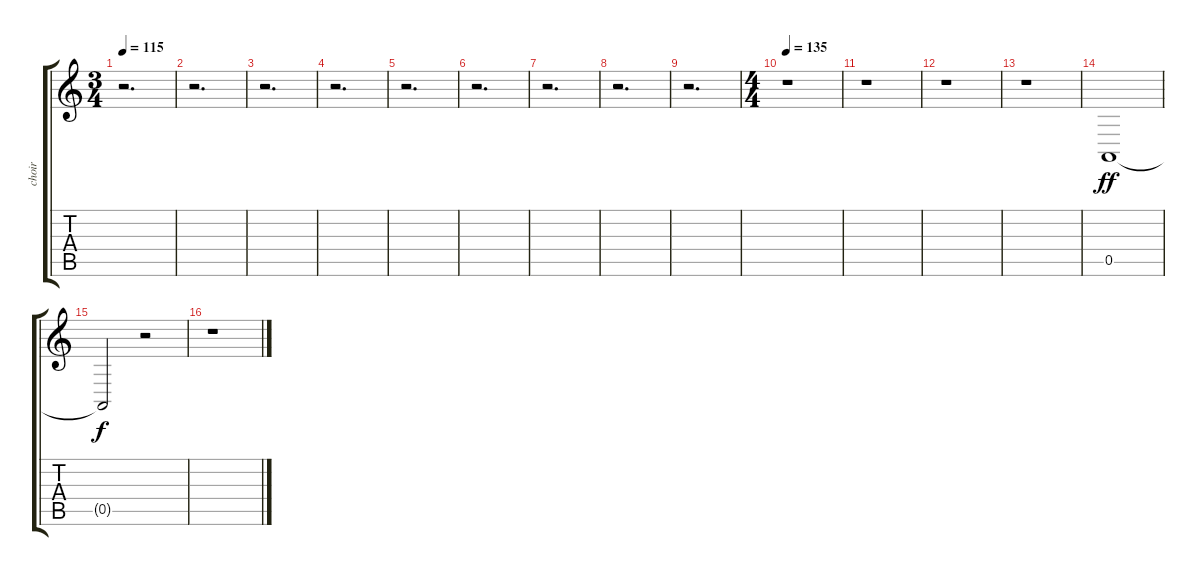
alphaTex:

\track ("choir" "choir") {instrument choiraahs}
\staff {score tabs}
\tuning (E4 B3 G3 D3 A2 E2) {hide}
\ts (3 4)
\tempo 115
\clef g2
\ks c
r.2{d dy ff} |
r.2{d} |
r.2{d} |
r.2{d} |
r.2{d} |
r.2{d} |
r.2{d} |
r.2{d} |
r.2{d} |
\ts (4 4)
\tempo 135
r.1 |
r.1 |
r.1 |
r.1 |
0.5.1 |
0.5{t}.2{dy f} r.2 |
r.1
